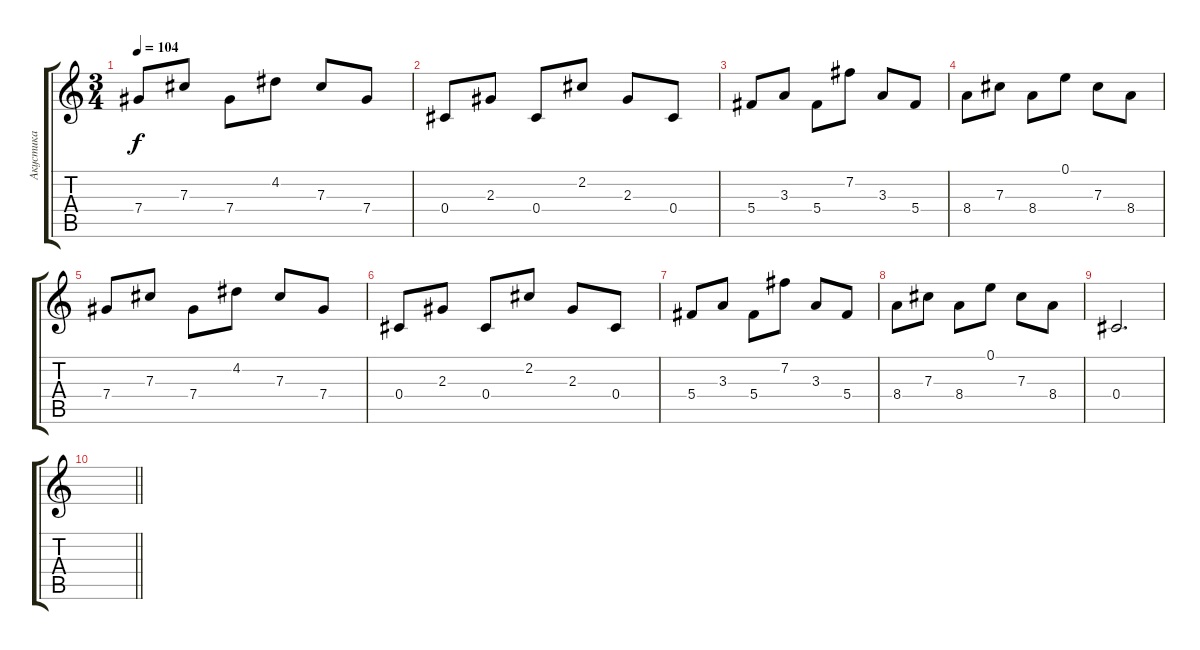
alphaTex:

\track ("Акустика" "Акустика") {instrument acousticguitarsteel}
\staff {score tabs}
\tuning (E4 B3 Gb3 Db3 A2 E2) {hide}
\ts (3 4)
\tempo 104
\clef g2
\ks c
7.4.8{dy f} 7.3.8 7.4.8 4.2.8 7.3.8 7.4.8 |
0.4.8 2.3.8 0.4.8 2.2.8 2.3.8 0.4.8 |
5.4.8 3.3.8 5.4.8 7.2.8 3.3.8 5.4.8 |
8.4.8 7.3.8 8.4.8 0.1.8 7.3.8 8.4.8 |
7.4.8 7.3.8 7.4.8 4.2.8 7.3.8 7.4.8 |
0.4.8 2.3.8 0.4.8 2.2.8 2.3.8 0.4.8 |
5.4.8 3.3.8 5.4.8 7.2.8 3.3.8 5.4.8 |
8.4.8 7.3.8 8.4.8 0.1.8 7.3.8 8.4.8 |
0.4.2{d} |
\barLineRight lightlight
